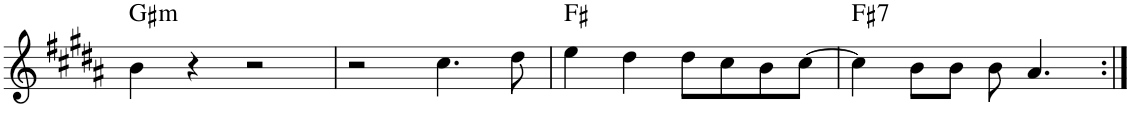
**kern	**harte
*part1	*part1
*staff1	*
*I"Piano	*
*I'Pno.	*
!!LO:PB:g=z
*clefG2	*
*k[f#c#g#d#a#]	*
*M4/4	*
=157	=157
!	!LO:H:kt=m
4b\	G#:min
4r	.
2r	.
=158	=158
2r	.
4.cc#\	.
8dd#\	.
=159	=159
4ee\	F#:maj
4dd#\	.
8dd#\L	.
8cc#\	.
8b\	.
[8cc#\J	.
=160	=160
!	!LO:H:kt=7
4cc#\]	F#:7
8b\L	.
8b\J	.
8b\	.
4.a#/	.
=:|!	=:|!
*-	*-
